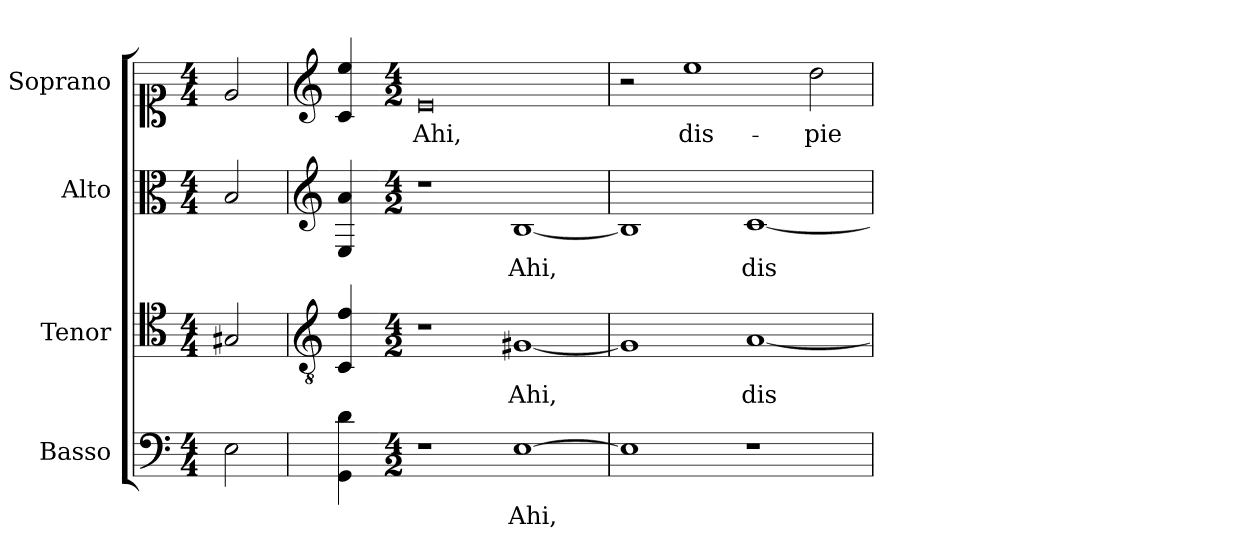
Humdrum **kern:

**kern	**text	**kern	**text	**kern	**text	**kern	**text
*part4	*part4	*part3	*part3	*part2	*part2	*part1	*part1
*staff4	*staff4	*staff3	*staff3	*staff2	*staff2	*staff1	*staff1
*I"Basso	*	*I"Tenor	*	*I"Alto	*	*I"Soprano	*
*	*	*I'T.	*	*I'A.	*	*I'Sop.	*
!!LO:PB:g=z
*clefF4	*	*clefC4	*	*clefC3	*	*clefC1	*
*	*	*ITrd7c12	*	*	*	*	*
*k[]	*	*k[]	*	*k[]	*	*k[]	*
*C:	*	*C:	*	*C:	*	*C:	*
*M4/4	*	*M4/4	*	*M4/4	*	*M4/4	*
=1	=1	=1	=1	=1	=1	=1	=1
!LO:N:head=open	!	!LO:N:head=open	!	!LO:N:head=open	!	!LO:N:head=open	!
2Ei\	.	2GG#Xi/	.	2Bi/	.	2ei/	.
=2	=2	=2	=2	=2	=2	=2	=2
*	*	*clefGv2	*	*clefG2	*	*clefG2	*
4GGi\ 4di	.	4CCi/ 4Fi	.	4Ei/ 4ai	.	4ci/ 4eei	.
=3-	=3-	=3-	=3-	=3-	=3-	=3-	=3-
*M4/2	*	*M4/2	*	*M4/2	*	*M4/2	*
!	!	!	!	!	!	!	!LO:LY:b:color=#000000
1r	.	1r	.	1r	.	0ei	Ahi,
!	!LO:LY:b:color=#000000	!	!	!	!	!	!
!	!	!	!LO:LY:b:color=#000000	!	!	!	!
!	!	!	!	!	!LO:LY:b:color=#000000	!	!
[>1Ei	Ahi,	[<1GG#Xi	Ahi,	[<1Bi	Ahi,	.	.
=4	=4	=4	=4	=4	=4	=4	=4
1Ei]	.	1GG#i]	.	1Bi]	.	2r	.
!	!	!	!	!	!	!	!LO:LY:b:color=#000000
.	.	.	.	.	.	1eei	dis-
!	!	!	!LO:LY:b:color=#000000	!	!	!	!
!	!	!	!	!	!LO:LY:b:color=#000000	!	!
1r	.	[<1AAi	dis-	[<1ci	dis-	.	.
!	!	!	!	!	!	!	!LO:LY:b:color=#000000
.	.	.	.	.	.	2ddi\	-pie-
=	=	=	=	=	=	=	=
*-	*-	*-	*-	*-	*-	*-	*-
